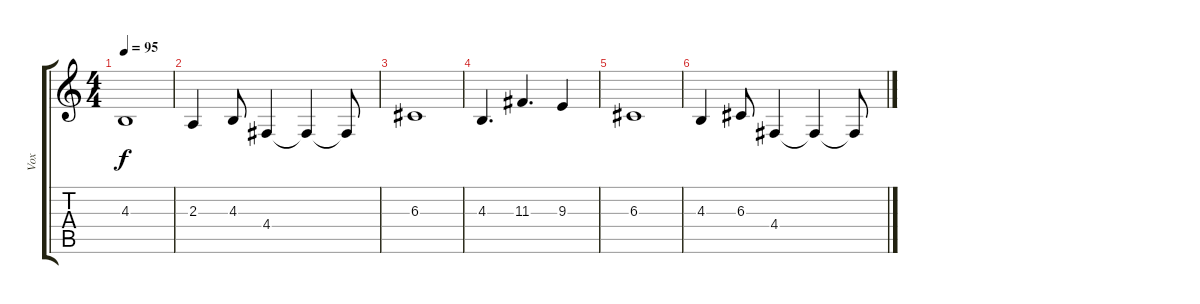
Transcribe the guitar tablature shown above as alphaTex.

\track ("Vox" "Vox") {instrument choiraahs}
\staff {score tabs}
\tuning (E4 B3 G3 D3 A2 D2) {hide}
\ts (4 4)
\tempo 95
\clef g2
\ks c
4.3.1{dy f} |
2.3.4 4.3.8 4.4.4 4.4{t}.4 4.4{t}.8 |
6.3.1 |
4.3.4{d} 11.3.4{d} 9.3.4 |
6.3.1 |
4.3.4 6.3.8 4.4.4 4.4{t}.4 4.4{t}.8
